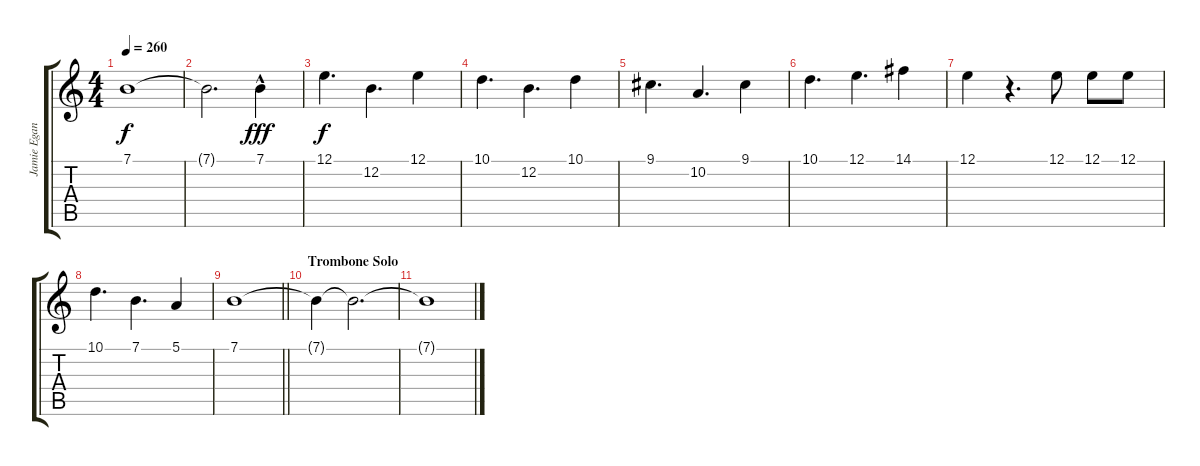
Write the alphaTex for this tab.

\track ("Jamie Egan         - Trumpet" "Jamie Egan") {instrument trumpet}
\staff {score tabs}
\tuning (E4 B3 G3 D3 A2 E2) {hide}
\ts (4 4)
\tempo 260
\clef g2
\ks c
7.1.1{dy f} |
7.1{t}.2{d} 7.1{hac}.4{dy fff} |
12.1.4{d dy f} 12.2.4{d} 12.1.4 |
10.1.4{d} 12.2.4{d} 10.1.4 |
9.1.4{d} 10.2.4{d} 9.1.4 |
10.1.4{d} 12.1.4{d} 14.1.4 |
12.1.4 r.4{d} 12.1.8 12.1.8 12.1.8 |
10.1.4{d} 7.1.4{d} 5.1.4 |
\barLineRight lightlight
7.1.1 |
\section ("" "Trombone Solo")
7.1{t}.4{volume 0} 7.1{t}.2{d} |
7.1{t}.1
